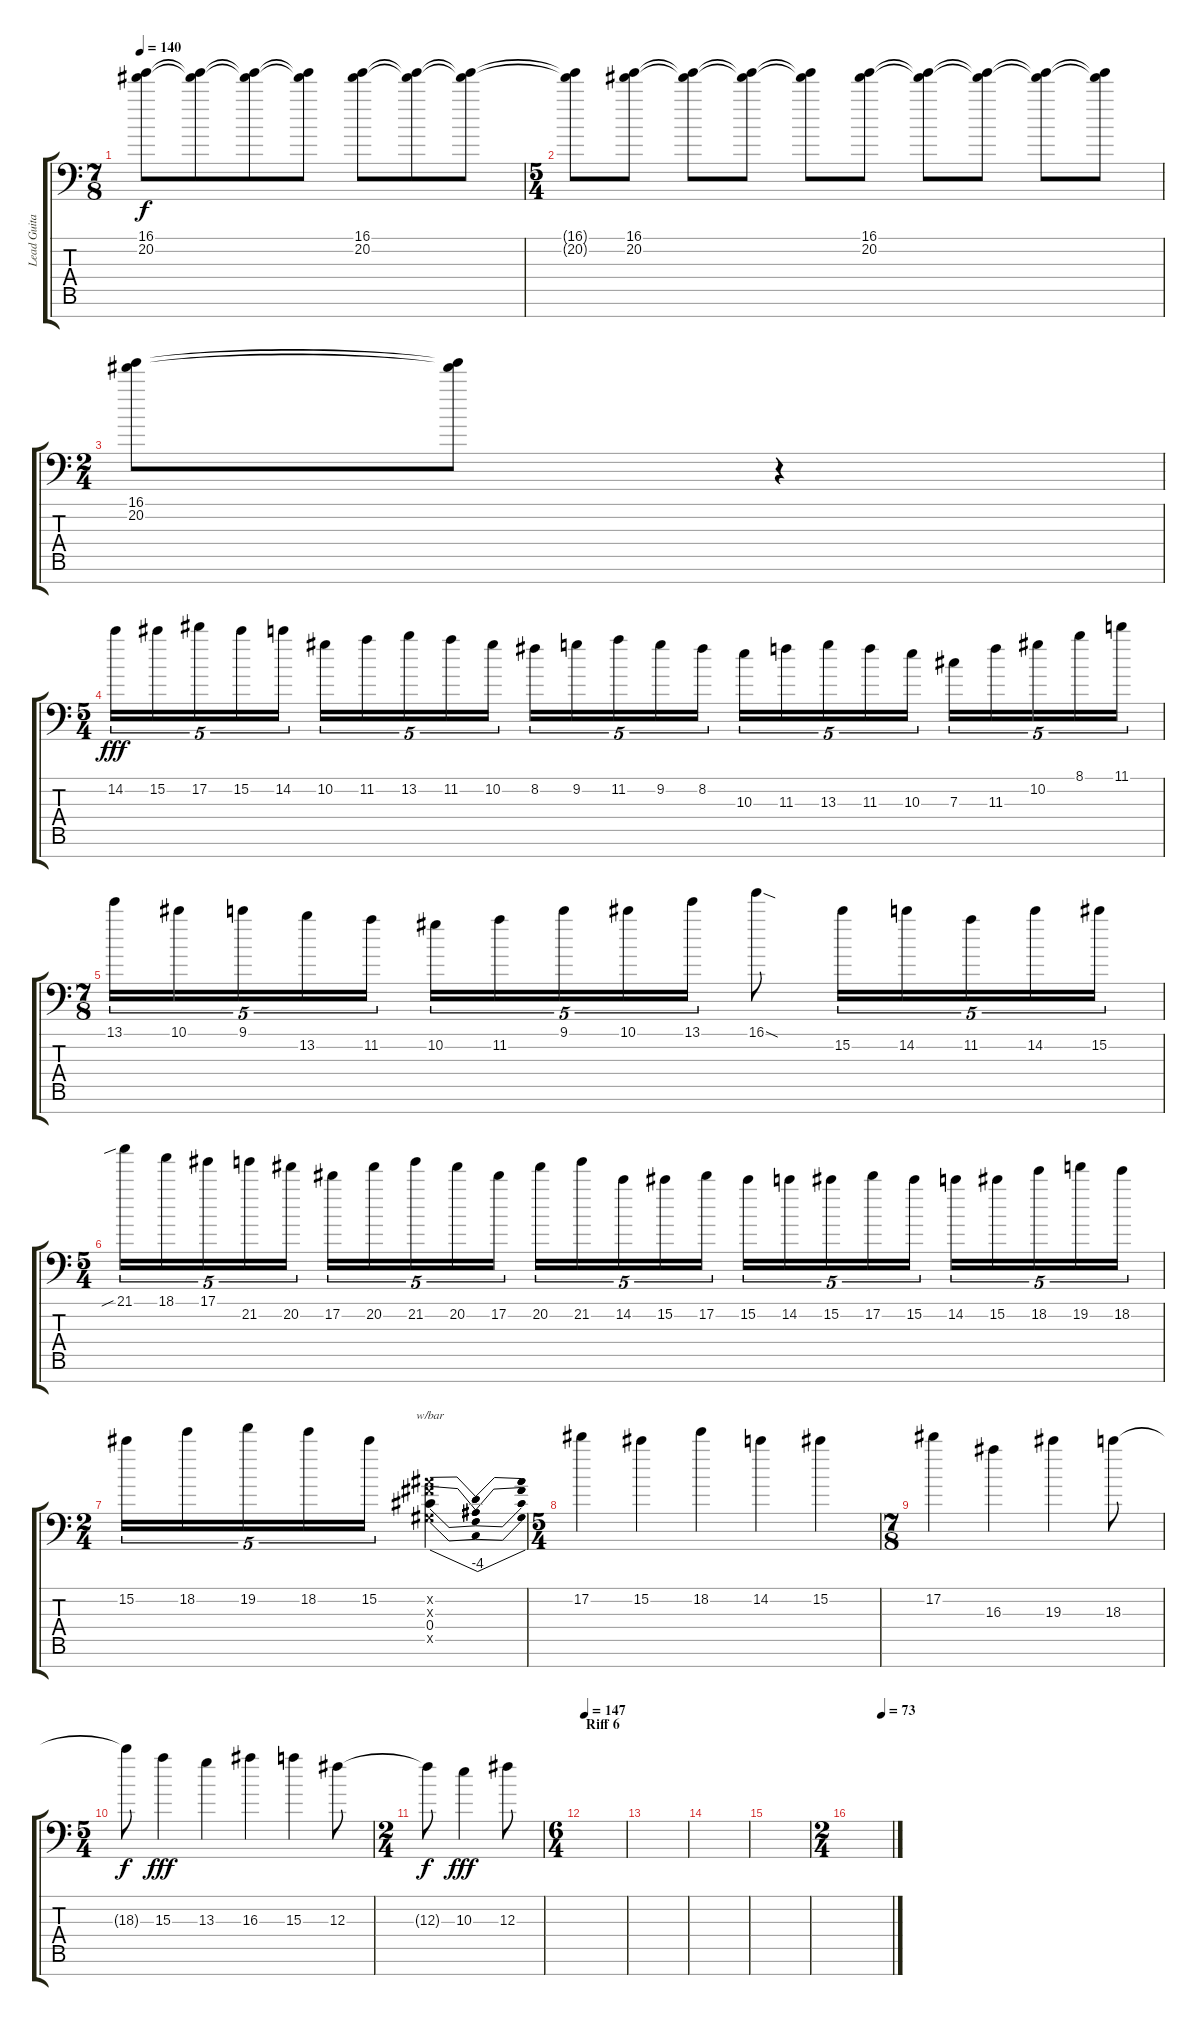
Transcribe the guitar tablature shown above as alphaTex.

\track ("Lead Guitar" "Lead Guita") {instrument distortionguitar}
\staff {score tabs}
\tuning (Eb4 Bb3 Gb3 Db3 Ab2 Eb2 Bb1) {hide}
\ts (7 8)
\tempo 140
\clef f4
\ks c
(16.1 20.2).8{dy f} (16.1{t} 20.2{t}).8 (16.1{t} 20.2{t}).8 (16.1{t} 20.2{t}).8 (16.1 20.2).8 (16.1{t} 20.2{t}).8 (16.1{t} 20.2{t}).8 |
\ts (5 4)
(16.1{t} 20.2{t}).8 (16.1 20.2).8 (16.1{t} 20.2{t}).8 (16.1{t} 20.2{t}).8 (16.1{t} 20.2{t}).8 (16.1 20.2).8 (16.1{t} 20.2{t}).8 (16.1{t} 20.2{t}).8 (16.1{t} 20.2{t}).8 (16.1{t} 20.2{t}).8 |
\ts (2 4)
(16.1 20.2).8 (16.1{t} 20.2{t}).8 r.4 |
\ts (5 4)
14.2.16{tu (5 4) dy fff} 15.2.16{tu (5 4)} 17.2.16{tu (5 4)} 15.2.16{tu (5 4)} 14.2.16{tu (5 4)} 10.2.16{tu (5 4)} 11.2.16{tu (5 4)} 13.2.16{tu (5 4)} 11.2.16{tu (5 4)} 10.2.16{tu (5 4)} 8.2.16{tu (5 4)} 9.2.16{tu (5 4)} 11.2.16{tu (5 4)} 9.2.16{tu (5 4)} 8.2.16{tu (5 4)} 10.3.16{tu (5 4)} 11.3.16{tu (5 4)} 13.3.16{tu (5 4)} 11.3.16{tu (5 4)} 10.3.16{tu (5 4)} 7.3.16{tu (5 4)} 11.3.16{tu (5 4)} 10.2.16{tu (5 4)} 8.1.16{tu (5 4)} 11.1.16{tu (5 4)} |
\ts (7 8)
13.1.16{tu (5 4)} 10.1.16{tu (5 4)} 9.1.16{tu (5 4)} 13.2.16{tu (5 4)} 11.2.16{tu (5 4)} 10.2.16{tu (5 4)} 11.2.16{tu (5 4)} 9.1.16{tu (5 4)} 10.1.16{tu (5 4)} 13.1.16{tu (5 4)} 16.1{sod}.8 15.2.16{tu (5 4)} 14.2.16{tu (5 4)} 11.2.16{tu (5 4)} 14.2.16{tu (5 4)} 15.2.16{tu (5 4)} |
\ts (5 4)
21.1{sib}.16{tu (5 4)} 18.1.16{tu (5 4)} 17.1.16{tu (5 4)} 21.2.16{tu (5 4)} 20.2.16{tu (5 4)} 17.2.16{tu (5 4)} 20.2.16{tu (5 4)} 21.2.16{tu (5 4)} 20.2.16{tu (5 4)} 17.2.16{tu (5 4)} 20.2.16{tu (5 4)} 21.2.16{tu (5 4)} 14.2.16{tu (5 4)} 15.2.16{tu (5 4)} 17.2.16{tu (5 4)} 15.2.16{tu (5 4)} 14.2.16{tu (5 4)} 15.2.16{tu (5 4)} 17.2.16{tu (5 4)} 15.2.16{tu (5 4)} 14.2.16{tu (5 4)} 15.2.16{tu (5 4)} 18.2.16{tu (5 4)} 19.2.16{tu (5 4)} 18.2.16{tu (5 4)} |
\ts (2 4)
15.2.16{tu (5 4)} 18.2.16{tu (5 4)} 19.2.16{tu (5 4)} 18.2.16{tu (5 4)} 15.2.16{tu (5 4)} (0.2{x} 0.3{x} 0.4 0.5{x}).4{tbe (dip default 0 0 30 -16 60 0)} |
\ts (5 4)
17.2.4 15.2.4 18.2.4 14.2.4 15.2.4 |
\ts (7 8)
17.2.4 16.3.4 19.3.4 18.3.8 |
\ts (5 4)
18.3{t}.8{dy f} 15.3.4{dy fff} 13.3.4 16.3.4 15.3.4 12.3.8 |
\ts (2 4)
12.3{t}.8{dy f} 10.3.4{dy fff} 12.3.8 |
\ts (6 4)
\section ("" "Riff 6")
\tempo 147
|
|
|
|
\ts (2 4)
\tempo (73 0.75)
